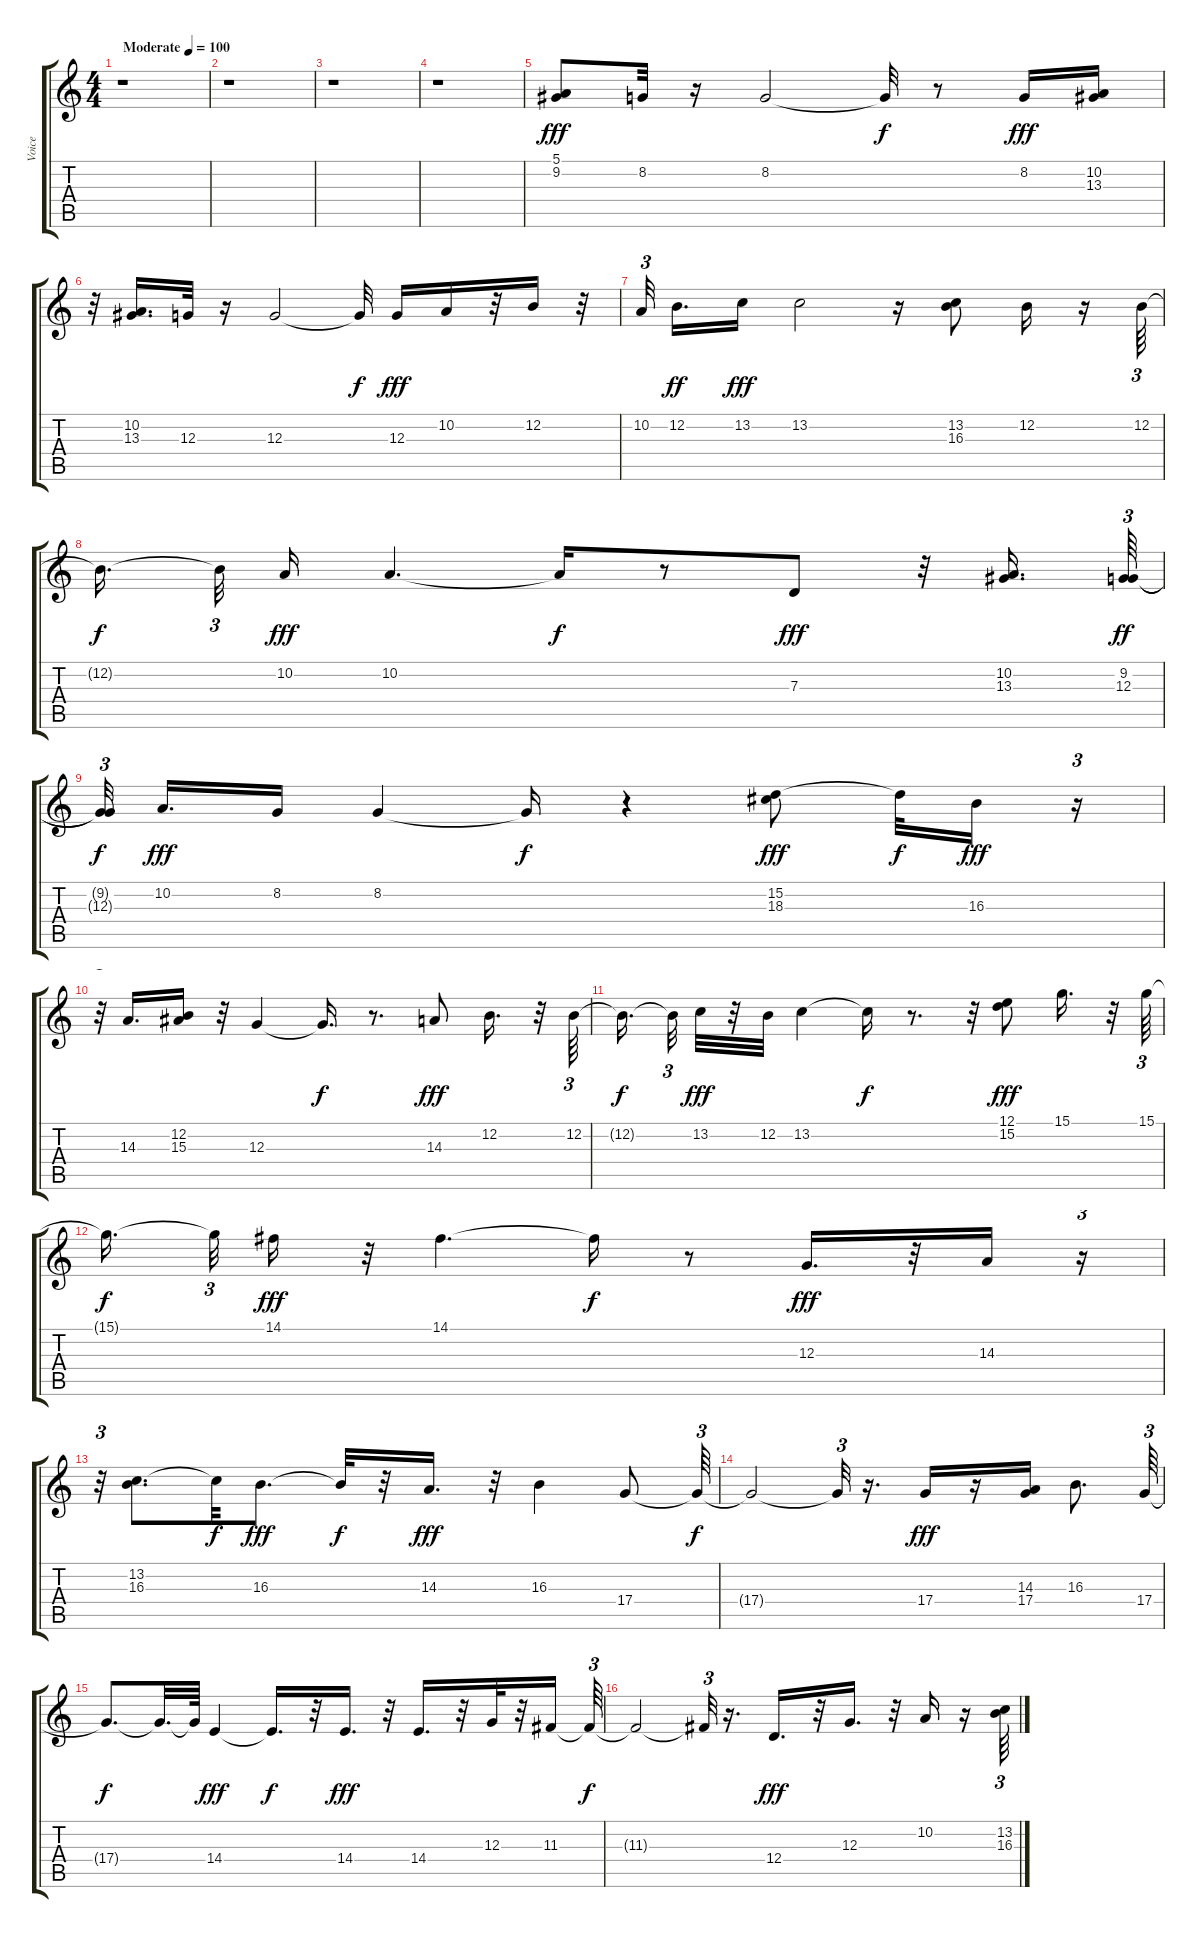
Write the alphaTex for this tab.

\track ("Voice" "Voice") {instrument voiceoohs}
\staff {score tabs}
\tuning (E4 B3 G3 D3 A2 E2) {hide}
\ts (4 4)
\tempo (100 "Moderate")
\tempo 75
\tempo (100 "Moderate")
\clef g2
\ks c
r.1{dy fff instrument voiceoohs} |
r.1 |
r.1 |
r.1 |
(5.1 9.2).8 8.2.32 r.16 8.2.2 8.2{t}.32{dy f} r.8 8.2.16{dy fff} (10.2 13.3).16 |
r.32 (10.2 13.3).16{d} 12.3.32 r.16 12.3.2 12.3{t}.32{dy f} 12.3.16{dy fff} 10.2.16 r.32 12.2.16 r.32 |
10.2.32{tu (3 2) beam splitsecondary} 12.2.16{d dy ff} 13.2.16{dy fff} 13.2.2 r.16 (13.2 16.3).8 12.2.16 r.16 12.2.64{tu (3 2)} |
12.2{t}.16{d dy f beam splitsecondary} 12.2{t}.32{tu (3 2)} 10.2.16{dy fff} 10.2.4{d} 10.2{t}.16{dy f} r.8 7.3.8{dy fff} r.32 (10.2 13.3).16{d} (9.2 12.3).64{tu (3 2) dy ff} |
(9.2{t} 12.3{t}).32{tu (3 2) dy f beam splitsecondary} 10.2.16{d dy fff} 8.2.16 8.2.4 8.2{t}.16{dy f} r.4 (15.2 18.3).8{dy fff} 15.2{t}.32{dy f} 16.3.16{dy fff} r.16{tu (3 2)} |
r.32{tu (3 2)} 14.3.16{d} (12.2 15.3).16 r.32 12.3.4 12.3{t}.16{d dy f} r.8{d} 14.3.8{dy fff} 12.2.16{d} r.32 12.2.64{tu (3 2)} |
12.2{t}.16{d dy f beam splitsecondary} 12.2{t}.32{tu (3 2)} 13.2.32{dy fff} r.32 12.2.32 13.2.4 13.2{t}.16{dy f} r.8{d} r.32 (12.1 15.2).8{dy fff} 15.1.16{d} r.32 15.1.64{tu (3 2)} |
15.1{t}.16{d dy f beam splitsecondary} 15.1{t}.32{tu (3 2)} 14.1.16{dy fff} r.32 14.1.4{d} 14.1{t}.16{dy f} r.8 12.3.16{d dy fff} r.32 14.3.16 r.16{tu (3 2)} |
r.32{tu (3 2)} (13.2 16.3).8{d} 13.2{t}.32{dy f} 16.3.8{d dy fff} 16.3{t}.32{dy f} r.32 14.3.16{d dy fff} r.32 16.3.4 17.4.8 17.4{t}.64{tu (3 2) dy f} |
17.4{t}.2 17.4{t}.32{tu (3 2)} r.16{d} 17.4.16{dy fff} r.16 (14.3 17.4).16 16.3.8{d} 17.4.64{tu (3 2)} |
17.4{t}.8{d dy f} 17.4{t}.32{d} 17.4{t}.64 14.4.4{dy fff} 14.4{t}.16{d dy f} r.32 14.4.16{d dy fff} r.32 14.4.16{d} r.32 12.3.32 r.32 11.3.16 11.3{t}.64{tu (3 2) dy f} |
11.3{t}.2 11.3{t}.32{tu (3 2)} r.16{d} 12.4.16{d dy fff} r.32 12.3.16{d} r.32 10.2.16 r.16 (13.2 16.3).64{tu (3 2)}
